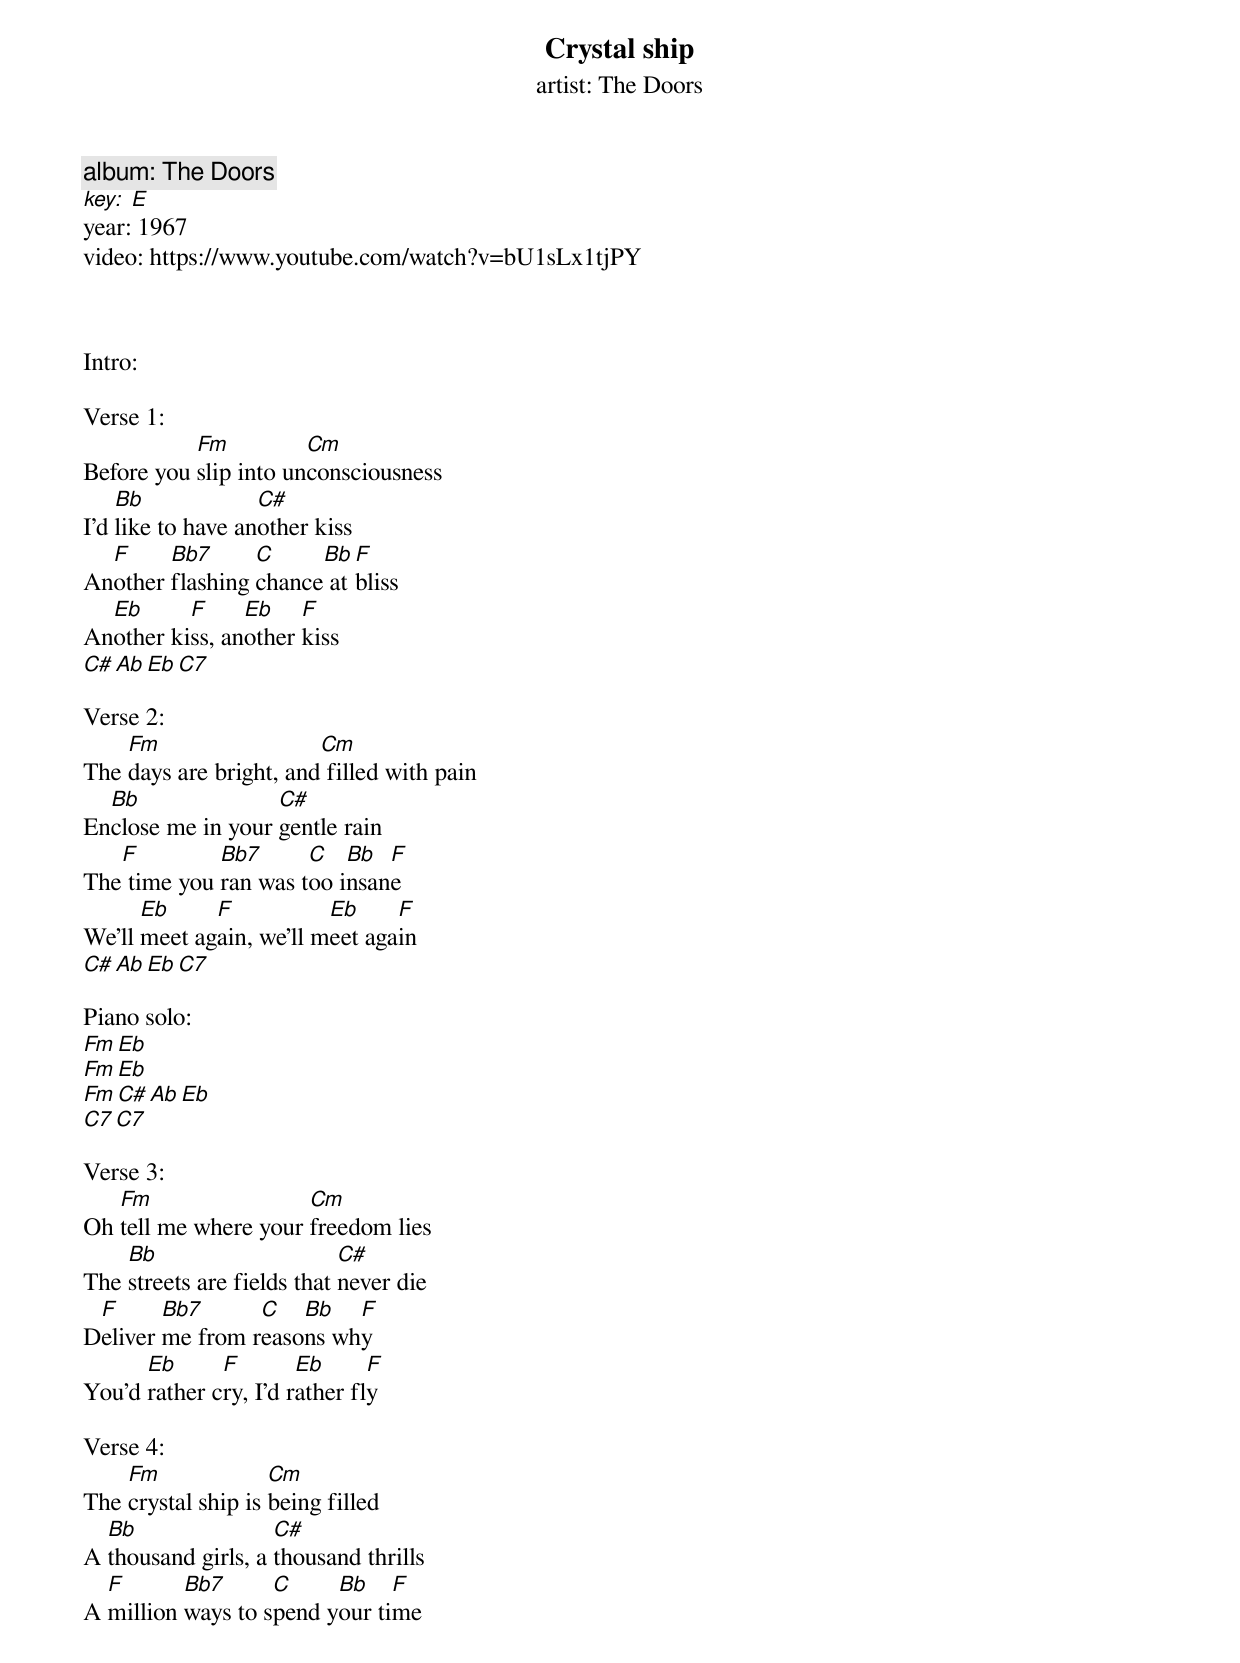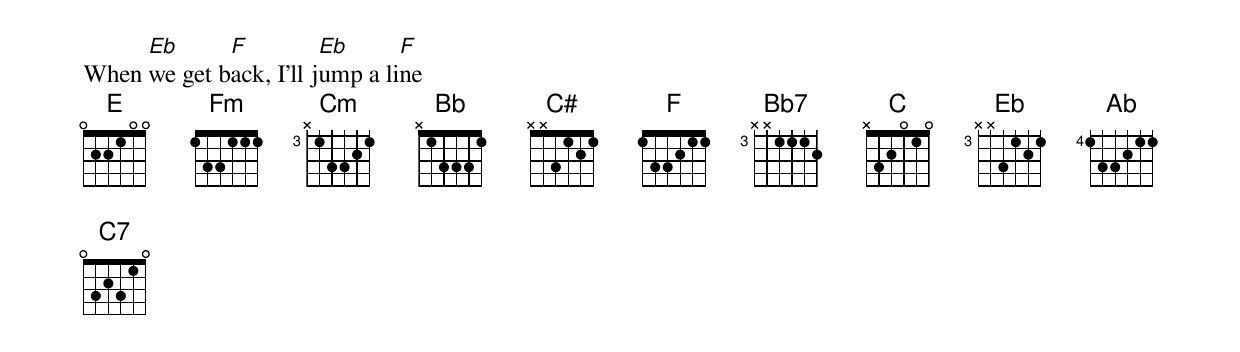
Crystal ship
artist: The Doors
album: The Doors
key: E
year: 1967
video: https://www.youtube.com/watch?v=bU1sLx1tjPY



Intro:

Verse 1:
           Fm          Cm
Before you slip into unconsciousness
    Bb             C#
I'd like to have another kiss
  F     Bb7      C     Bb  F
Another flashing chance at bliss
  Eb      F     Eb    F
Another kiss, another kiss
C#    Ab    Eb    C7

Verse 2:
    Fm                  Cm
The days are bright, and filled with pain
  Bb               C#
Enclose me in your gentle rain
   F         Bb7      C   Bb  F
The time you ran was too insane
      Eb     F           Eb     F
We'll meet again, we'll meet again
C#    Ab    Eb    C7

Piano solo:
Fm                  Eb
Fm                  Eb
Fm        C#        Ab        Eb
C7                  C7

Verse 3:
   Fm                 Cm
Oh tell me where your freedom lies
    Bb                      C#
The streets are fields that never die
 F      Bb7      C   Bb   F
Deliver me from reasons why
      Eb      F        Eb      F
You'd rather cry, I'd rather fly

Verse 4:
    Fm              Cm
The crystal ship is being filled
  Bb                C#
A thousand girls, a thousand thrills
  F       Bb7      C     Bb    F
A million ways to spend your time
     Eb      F          Eb      F
When we get back, I'll jump a line
